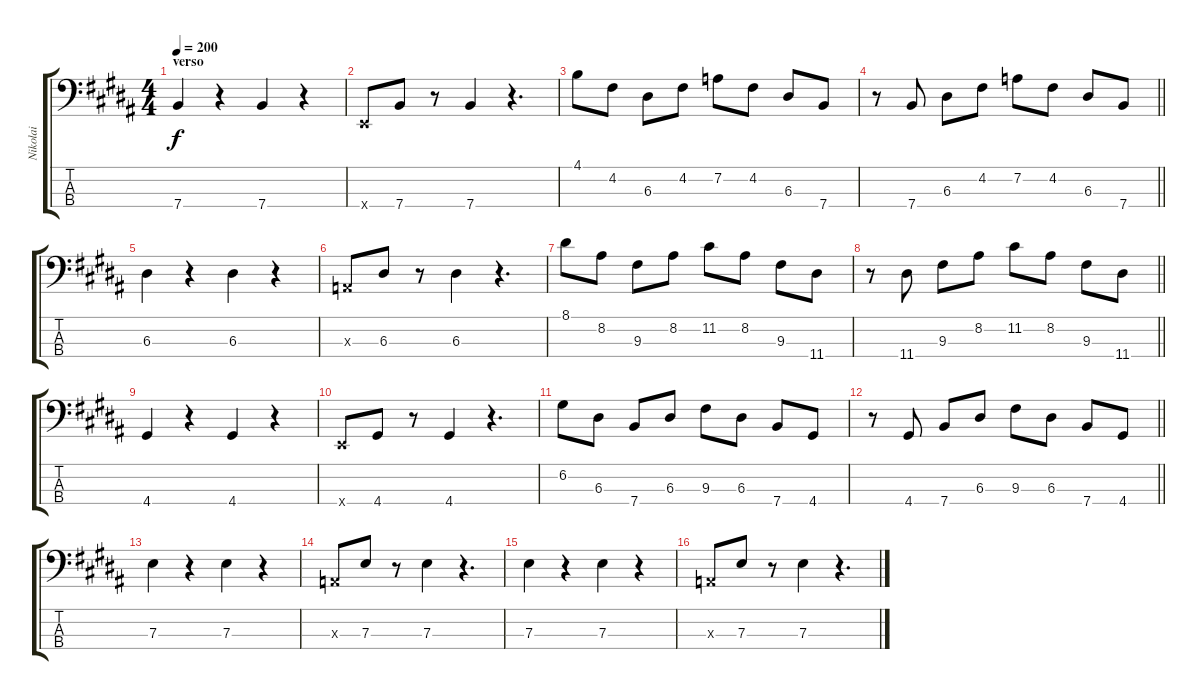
\track ("Nikolai" "Nikolai") {instrument electricbassfinger}
\staff {score tabs}
\tuning (G2 D2 A1 E1) {hide}
\ts (4 4)
\section ("" "verso")
\tempo 200
\clef f4
\ks b
7.4.4{dy f} r.4 7.4.4 r.4 |
0.4{x}.8 7.4.8 r.8 7.4.4 r.4{d} |
4.1.8 4.2.8 6.3.8 4.2.8 7.2.8 4.2.8 6.3.8 7.4.8 |
\barLineRight lightlight
r.8 7.4.8 6.3.8 4.2.8 7.2.8 4.2.8 6.3.8 7.4.8 |
6.3.4 r.4 6.3.4 r.4 |
0.3{x}.8 6.3.8 r.8 6.3.4 r.4{d} |
8.1.8 8.2.8 9.3.8 8.2.8 11.2.8 8.2.8 9.3.8 11.4.8 |
\barLineRight lightlight
r.8 11.4.8 9.3.8 8.2.8 11.2.8 8.2.8 9.3.8 11.4.8 |
4.4.4 r.4 4.4.4 r.4 |
0.4{x}.8 4.4.8 r.8 4.4.4 r.4{d} |
6.2.8 6.3.8 7.4.8 6.3.8 9.3.8 6.3.8 7.4.8 4.4.8 |
\barLineRight lightlight
r.8 4.4.8 7.4.8 6.3.8 9.3.8 6.3.8 7.4.8 4.4.8 |
7.3.4 r.4 7.3.4 r.4 |
0.3{x}.8 7.3.8 r.8 7.3.4 r.4{d} |
7.3.4 r.4 7.3.4 r.4 |
0.3{x}.8 7.3.8 r.8 7.3.4 r.4{d}
